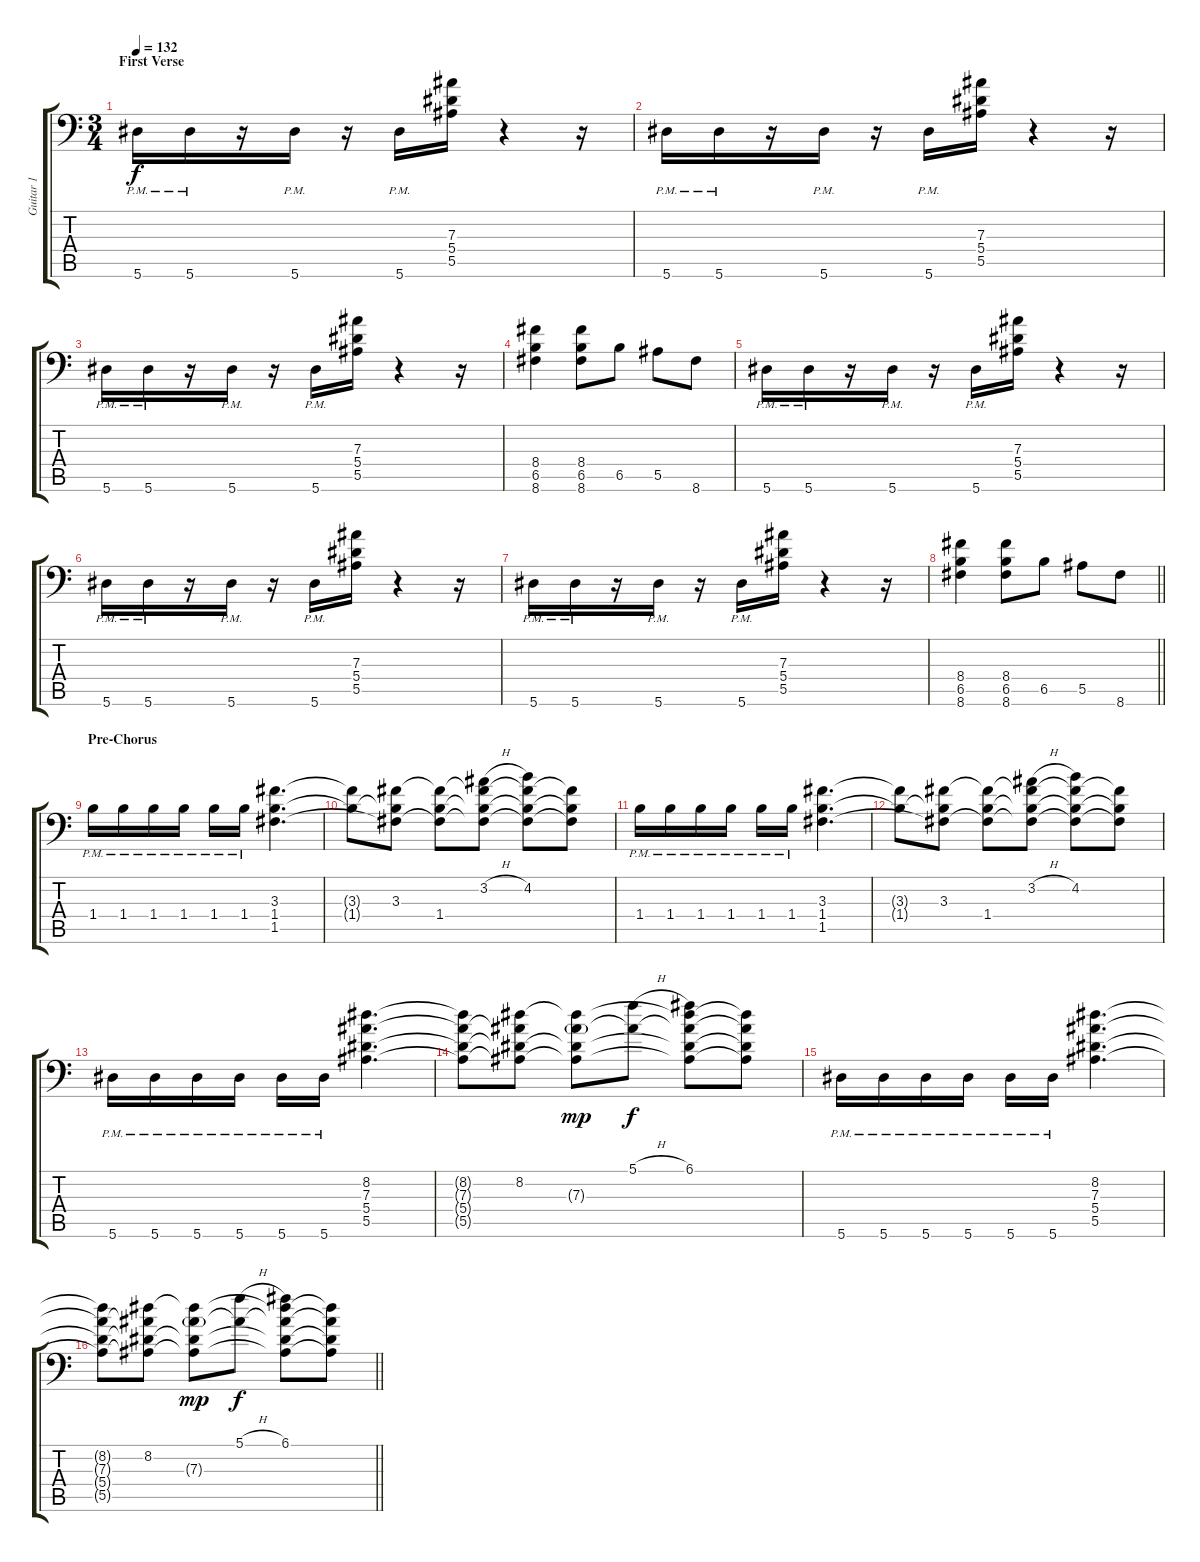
\track ("Guitar 1" "Guitar 1") {instrument distortionguitar}
\staff {score tabs}
\tuning (C4 G3 Eb3 Bb2 F2 Bb1) {hide}
\ts (3 4)
\section ("" "First Verse")
\tempo 132
\clef f4
\ks c
5.6{pm}.16{dy f} 5.6{pm}.16 r.16 5.6{pm}.16 r.16 5.6{pm}.16 (7.3 5.4 5.5).16 r.4 r.16 |
5.6{pm}.16 5.6{pm}.16 r.16 5.6{pm}.16 r.16 5.6{pm}.16 (7.3 5.4 5.5).16 r.4 r.16 |
5.6{pm}.16 5.6{pm}.16 r.16 5.6{pm}.16 r.16 5.6{pm}.16 (7.3 5.4 5.5).16 r.4 r.16 |
(8.4 6.5 8.6).4 (8.4 6.5 8.6).8 6.5.8 5.5.8 8.6.8 |
5.6{pm}.16 5.6{pm}.16 r.16 5.6{pm}.16 r.16 5.6{pm}.16 (7.3 5.4 5.5).16 r.4 r.16 |
5.6{pm}.16 5.6{pm}.16 r.16 5.6{pm}.16 r.16 5.6{pm}.16 (7.3 5.4 5.5).16 r.4 r.16 |
5.6{pm}.16 5.6{pm}.16 r.16 5.6{pm}.16 r.16 5.6{pm}.16 (7.3 5.4 5.5).16 r.4 r.16 |
\barLineRight lightlight
(8.4 6.5 8.6).4 (8.4 6.5 8.6).8 6.5.8 5.5.8 8.6.8 |
\section ("" "Pre-Chorus")
1.4{pm}.16 1.4{pm}.16 1.4{pm}.16 1.4{pm}.16 1.4{pm}.16 1.4{pm}.16 (3.3 1.4 1.5).4{d} |
(3.3{t} 1.4{t}).8 (3.3 1.4{t} 1.5{t}).8 (3.3{t} 1.4 1.5{t}).8 (3.2{h} 3.3{t} 1.4{t} 1.5{t}).8 (4.2 3.3{t} 1.4{t} 1.5{t}).8 (3.3{t} 1.4{t} 1.5{t}).8 |
1.4{pm}.16 1.4{pm}.16 1.4{pm}.16 1.4{pm}.16 1.4{pm}.16 1.4{pm}.16 (3.3 1.4 1.5).4{d} |
(3.3{t} 1.4{t}).8 (3.3 1.4{t} 1.5{t}).8 (3.3{t} 1.4 1.5{t}).8 (3.2{h} 3.3{t} 1.4{t} 1.5{t}).8 (4.2 3.3{t} 1.4{t} 1.5{t}).8 (3.3{t} 1.4{t} 1.5{t}).8 |
5.6{pm}.16 5.6{pm}.16 5.6{pm}.16 5.6{pm}.16 5.6{pm}.16 5.6{pm}.16 (8.2 7.3 5.4 5.5).4{d} |
(8.2{t} 7.3{t} 5.4{t} 5.5{t}).8 (8.2 7.3{t} 5.4{t} 5.5{t}).8 (8.2{t} 7.3{g} 5.4{t} 5.5{t}).8{dy mp} (5.1{h} 7.3{t}).8{dy f} (6.1 8.2{t} 7.3{t} 5.4{t} 5.5{t}).8 (8.2{t} 7.3{t} 5.4{t} 5.5{t}).8 |
5.6{pm}.16 5.6{pm}.16 5.6{pm}.16 5.6{pm}.16 5.6{pm}.16 5.6{pm}.16 (8.2 7.3 5.4 5.5).4{d} |
\barLineRight lightlight
(8.2{t} 7.3{t} 5.4{t} 5.5{t}).8 (8.2 7.3{t} 5.4{t} 5.5{t}).8 (8.2{t} 7.3{g} 5.4{t} 5.5{t}).8{dy mp} (5.1{h} 7.3{t}).8{dy f} (6.1 8.2{t} 7.3{t} 5.4{t} 5.5{t}).8 (8.2{t} 7.3{t} 5.4{t} 5.5{t}).8
